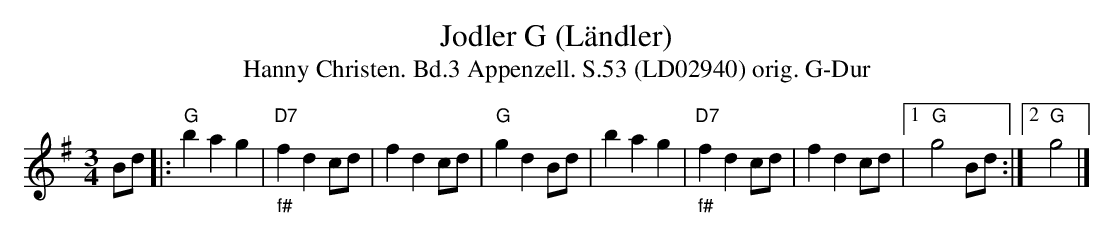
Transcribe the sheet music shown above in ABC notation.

X:1
T:Jodler G (Ländler)
T:Hanny Christen. Bd.3 Appenzell. S.53 (LD02940) orig. G-Dur
M:3/4
L:1/8
K:G
Bd |: "G"b2 a2 g2 | "D7""_f#"f2 d2 cd | f2 d2 cd | "G"g2 d2 Bd |\
         b2 a2 g2 | "D7""_f#"f2 d2 cd | f2 d2 cd |1 "G"g4 Bd :|2 "G"g4 |]
